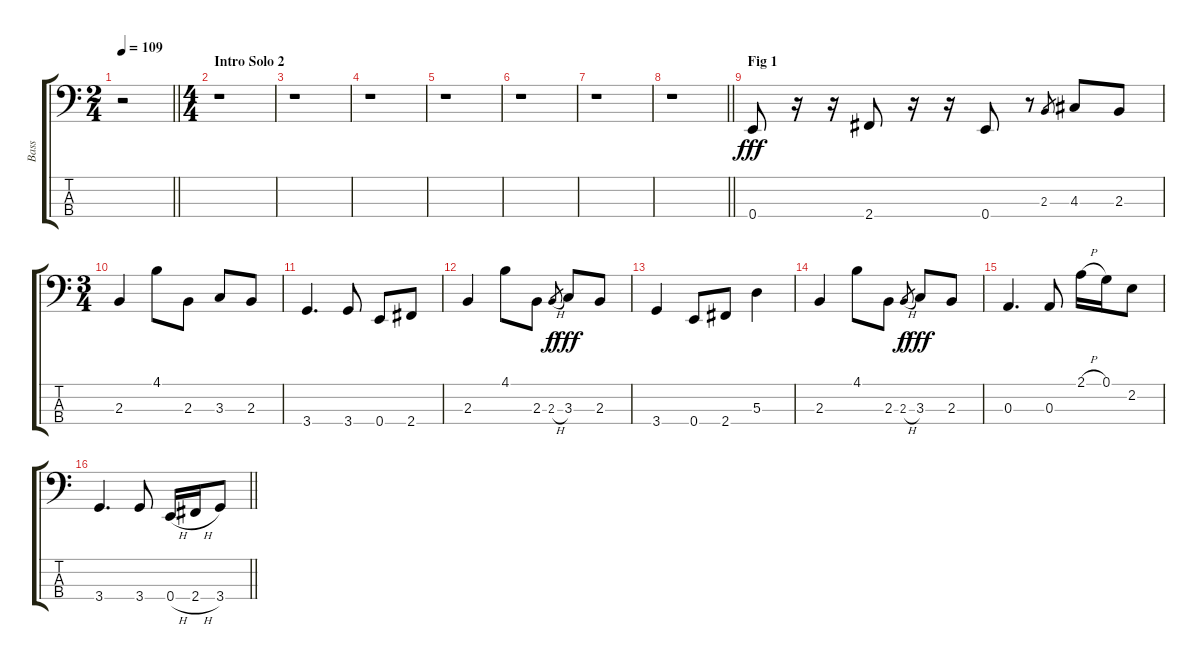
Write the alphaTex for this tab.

\track ("Bass" "Bass") {instrument electricbassfinger}
\staff {score tabs}
\tuning (G2 D2 A1 E1) {hide}
\ts (2 4)
\section ("" "")
\tempo 109
\clef f4
\barLineRight lightlight
\ks c
r.2{dy fff} |
\ts (4 4)
\section ("" "Intro Solo 2")
r.1 |
r.1 |
r.1 |
r.1 |
r.1 |
r.1 |
\barLineRight lightlight
r.1 |
\section ("" "Fig 1")
0.4.8 r.16 r.16 2.4.8 r.16 r.16 0.4.8 r.8 2.3.8{gr} 4.3.8 2.3.8 |
\ts (3 4)
2.3.4 4.1.8 2.3.8 3.3.8 2.3.8 |
3.4.4{d} 3.4.8 0.4.8 2.4.8 |
2.3.4 4.1.8 2.3.8 2.3{h}.8{gr dy f} 3.3.8{dy fff} 2.3.8 |
3.4.4 0.4.8 2.4.8 5.3.4 |
2.3.4 4.1.8 2.3.8 2.3{h}.8{gr dy f} 3.3.8{dy fff} 2.3.8 |
0.3.4{d} 0.3.8 2.1{h}.16 0.1.16 2.2.8 |
\barLineRight lightlight
3.4.4{d} 3.4.8 0.4{h}.16 2.4{h}.16 3.4.8
